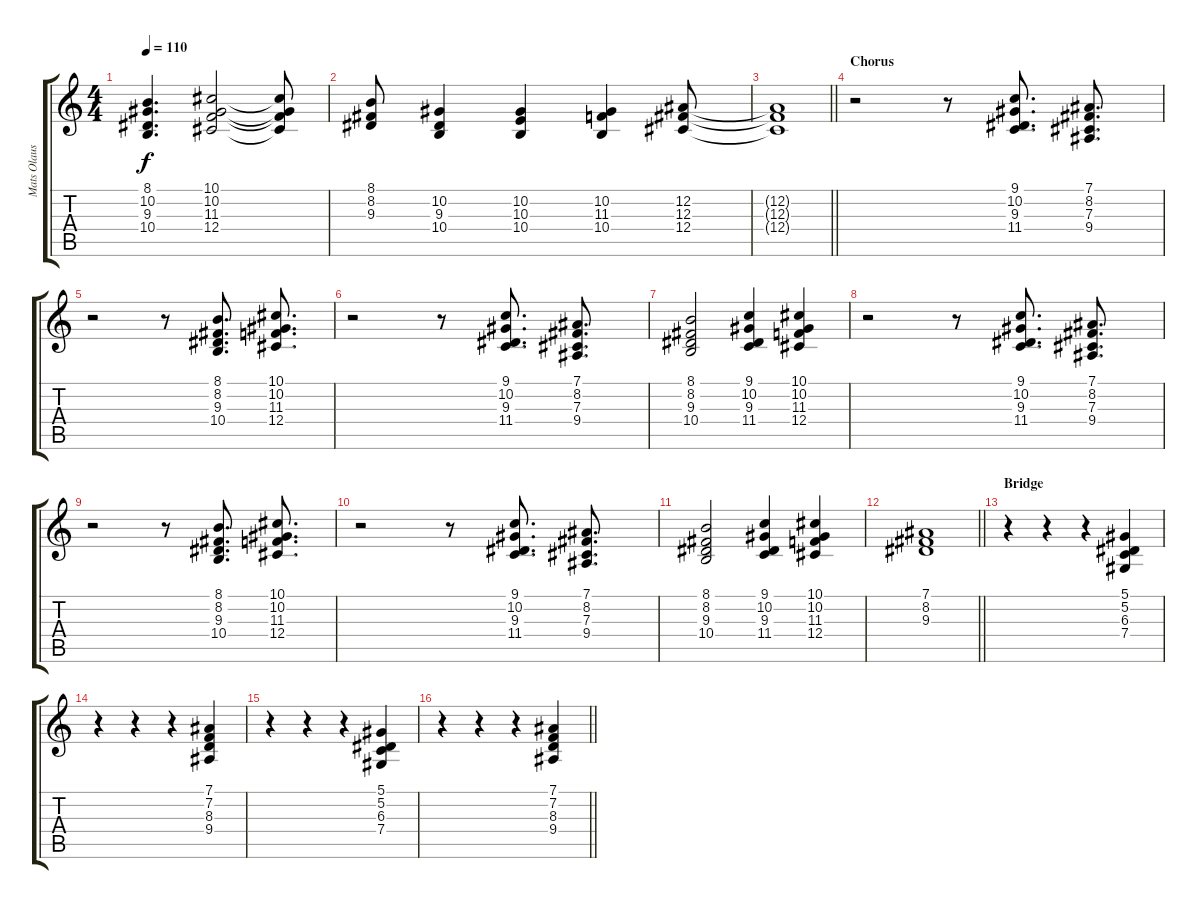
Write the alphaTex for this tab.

\track ("Mats Olausson" "Mats Olaus") {instrument synthbrass1}
\staff {score tabs}
\tuning (Eb4 Bb3 Gb3 Db3 Ab2 Eb2) {hide}
\ts (4 4)
\tempo 110
\clef g2
\ks c
(8.1 10.2 9.3 10.4).4{d dy f} (10.1 10.2 11.3 12.4).2 (10.1{t} 10.2{t} 11.3{t} 12.4{t}).8 |
(8.1 8.2 9.3).8 (10.2 9.3 10.4).4 (10.2 10.3 10.4).4 (10.2 11.3 10.4).4 (12.2 12.3 12.4).8 |
\barLineRight lightlight
(12.2{t} 12.3{t} 12.4{t}).1 |
\section ("" "Chorus")
r.2 r.8 (9.1 10.2 9.3 11.4).8{d} (7.1 8.2 7.3 9.4).8{d} |
r.2 r.8 (8.1 8.2 9.3 10.4).8{d} (10.1 10.2 11.3 12.4).8{d} |
r.2 r.8 (9.1 10.2 9.3 11.4).8{d} (7.1 8.2 7.3 9.4).8{d} |
(8.1 8.2 9.3 10.4).2 (9.1 10.2 9.3 11.4).4 (10.1 10.2 11.3 12.4).4 |
r.2 r.8 (9.1 10.2 9.3 11.4).8{d} (7.1 8.2 7.3 9.4).8{d} |
r.2 r.8 (8.1 8.2 9.3 10.4).8{d} (10.1 10.2 11.3 12.4).8{d} |
r.2 r.8 (9.1 10.2 9.3 11.4).8{d} (7.1 8.2 7.3 9.4).8{d} |
(8.1 8.2 9.3 10.4).2 (9.1 10.2 9.3 11.4).4 (10.1 10.2 11.3 12.4).4 |
\barLineRight lightlight
(7.1 8.2 9.3).1 |
\section ("" "Bridge")
r.4 r.4 r.4 (5.1 5.2 6.3 7.4).4 |
r.4 r.4 r.4 (7.1 7.2 8.3 9.4).4 |
r.4 r.4 r.4 (5.1 5.2 6.3 7.4).4 |
\barLineRight lightlight
r.4 r.4 r.4 (7.1 7.2 8.3 9.4).4
